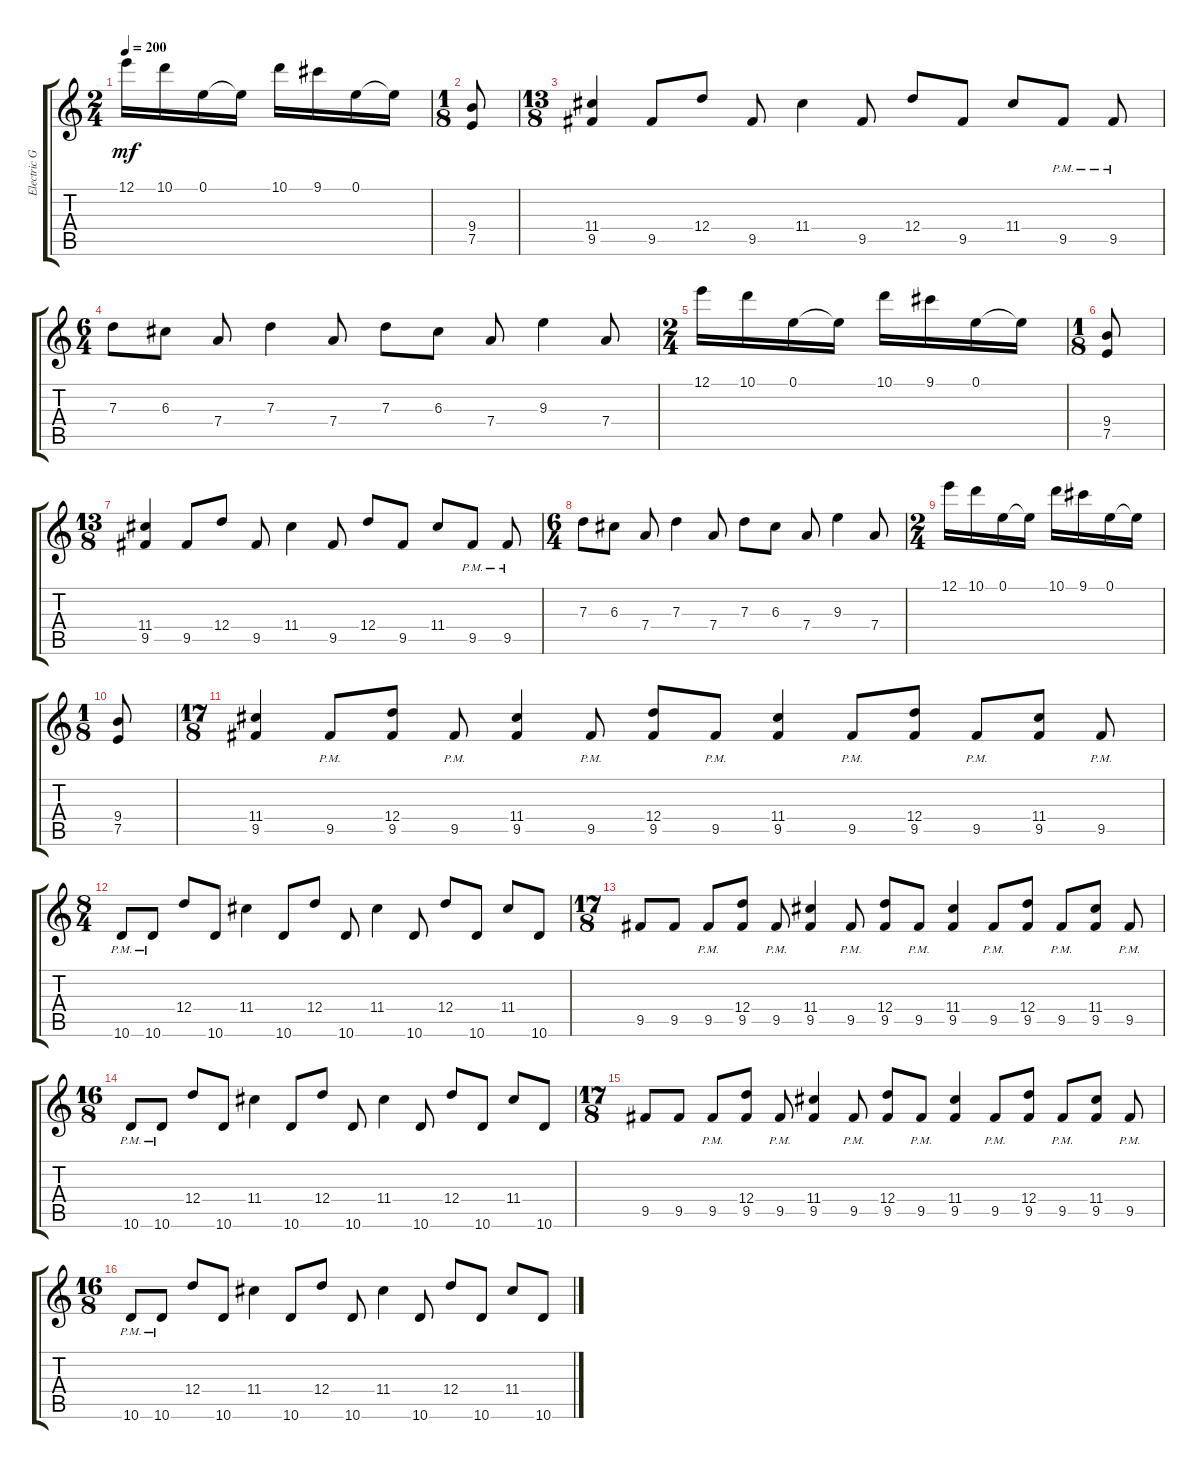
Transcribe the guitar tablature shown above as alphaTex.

\track ("Electric Guitar 1" "Electric G") {instrument distortionguitar}
\staff {score tabs}
\tuning (E4 B3 G3 D3 A2 E2) {hide}
\ts (2 4)
\tempo 200
\clef g2
\ks c
12.1.16{dy mf} 10.1.16 0.1.16 0.1{t}.16 10.1.16 9.1.16 0.1.16 0.1{t}.16 |
\ts (1 8)
(9.4 7.5).8 |
\ts (13 8)
(11.4 9.5).4 9.5.8 12.4.8 9.5.8 11.4.4 9.5.8 12.4.8 9.5.8 11.4.8 9.5{pm}.8 9.5{pm}.8 |
\ts (6 4)
7.3.8 6.3.8 7.4.8 7.3.4 7.4.8 7.3.8 6.3.8 7.4.8 9.3.4 7.4.8 |
\ts (2 4)
12.1.16 10.1.16 0.1.16 0.1{t}.16 10.1.16 9.1.16 0.1.16 0.1{t}.16 |
\ts (1 8)
(9.4 7.5).8 |
\ts (13 8)
(11.4 9.5).4 9.5.8 12.4.8 9.5.8 11.4.4 9.5.8 12.4.8 9.5.8 11.4.8 9.5{pm}.8 9.5{pm}.8 |
\ts (6 4)
7.3.8 6.3.8 7.4.8 7.3.4 7.4.8 7.3.8 6.3.8 7.4.8 9.3.4 7.4.8 |
\ts (2 4)
12.1.16 10.1.16 0.1.16 0.1{t}.16 10.1.16 9.1.16 0.1.16 0.1{t}.16 |
\ts (1 8)
(9.4 7.5).8 |
\ts (17 8)
(11.4 9.5).4 9.5{pm}.8 (12.4 9.5).8 9.5{pm}.8 (11.4 9.5).4 9.5{pm}.8 (12.4 9.5).8 9.5{pm}.8 (11.4 9.5).4 9.5{pm}.8 (12.4 9.5).8 9.5{pm}.8 (11.4 9.5).8 9.5{pm}.8 |
\ts (8 4)
10.6{pm}.8 10.6{pm}.8 12.4.8 10.6.8 11.4.4 10.6.8 12.4.8 10.6.8 11.4.4 10.6.8 12.4.8 10.6.8 11.4.8 10.6.8 |
\ts (17 8)
9.5.8 9.5.8 9.5{pm}.8 (12.4 9.5).8 9.5{pm}.8 (11.4 9.5).4 9.5{pm}.8 (12.4 9.5).8 9.5{pm}.8 (11.4 9.5).4 9.5{pm}.8 (12.4 9.5).8 9.5{pm}.8 (11.4 9.5).8 9.5{pm}.8 |
\ts (16 8)
10.6{pm}.8 10.6{pm}.8 12.4.8 10.6.8 11.4.4 10.6.8 12.4.8 10.6.8 11.4.4 10.6.8 12.4.8 10.6.8 11.4.8 10.6.8 |
\ts (17 8)
9.5.8 9.5.8 9.5{pm}.8 (12.4 9.5).8 9.5{pm}.8 (11.4 9.5).4 9.5{pm}.8 (12.4 9.5).8 9.5{pm}.8 (11.4 9.5).4 9.5{pm}.8 (12.4 9.5).8 9.5{pm}.8 (11.4 9.5).8 9.5{pm}.8 |
\ts (16 8)
10.6{pm}.8 10.6{pm}.8 12.4.8 10.6.8 11.4.4 10.6.8 12.4.8 10.6.8 11.4.4 10.6.8 12.4.8 10.6.8 11.4.8 10.6.8
